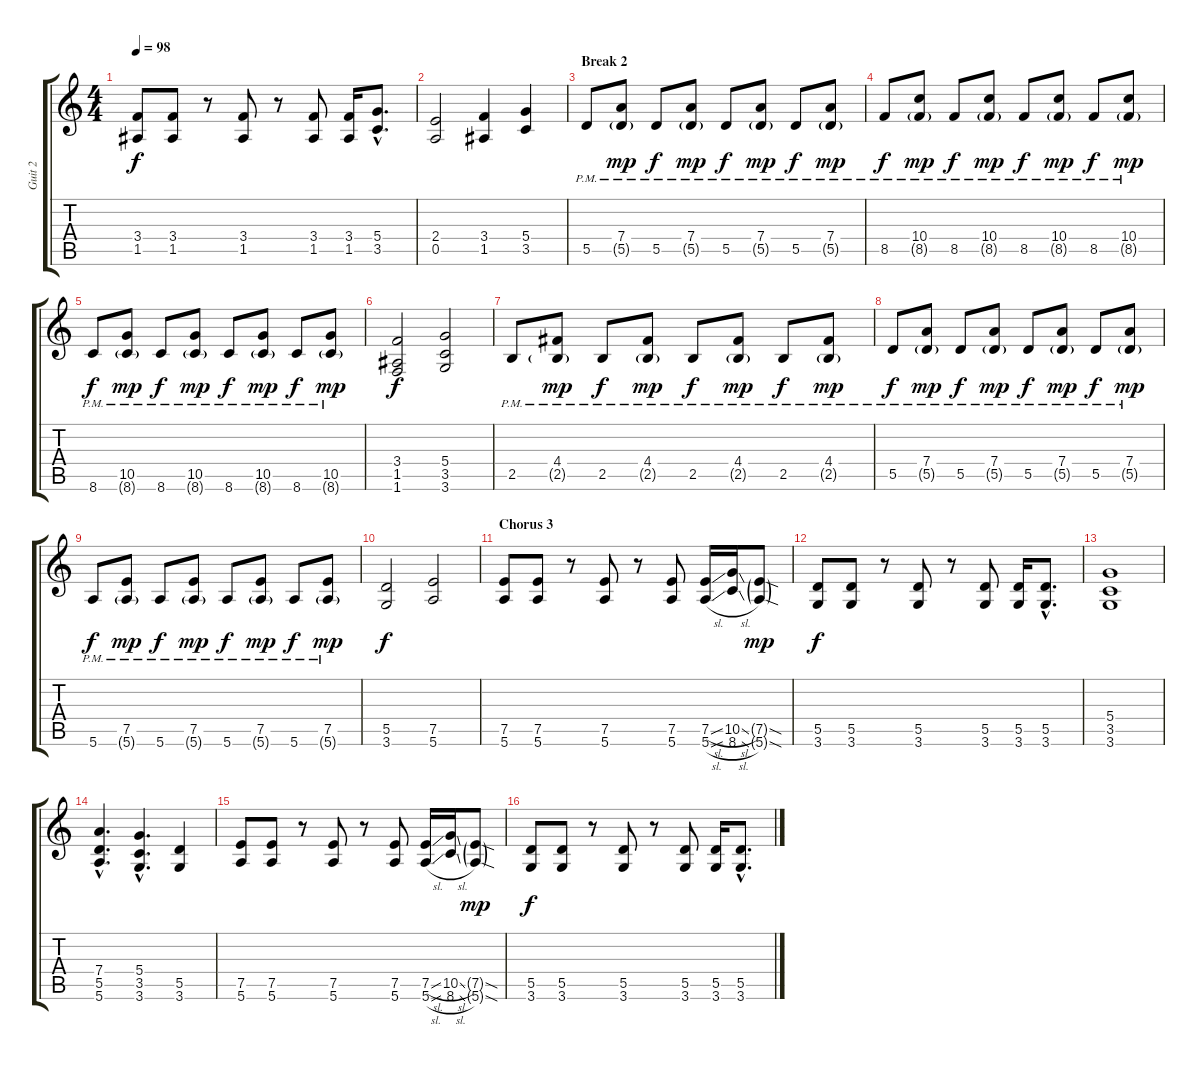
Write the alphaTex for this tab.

\track ("Guit 2" "Guit 2") {instrument overdrivenguitar}
\staff {score tabs}
\tuning (E4 B3 G3 D3 A2 E2) {hide}
\ts (4 4)
\tempo 98
\clef g2
\ks c
(3.4 1.5).8{dy f} (3.4 1.5).8 r.8 (3.4 1.5).8 r.8 (3.4 1.5).8 (3.4 1.5).16 (5.4{hac} 3.5{hac}).8{d} |
(2.4 0.5).2 (3.4 1.5).4 (5.4 3.5).4 |
\section ("" "Break 2")
5.5{pm}.8 (7.4{pm} 5.5{g pm}).8{dy mp} 5.5{pm}.8{dy f} (7.4{pm} 5.5{g pm}).8{dy mp} 5.5{pm}.8{dy f} (7.4{pm} 5.5{g pm}).8{dy mp} 5.5{pm}.8{dy f} (7.4{pm} 5.5{g pm}).8{dy mp} |
8.5{pm}.8{dy f} (10.4{pm} 8.5{g pm}).8{dy mp} 8.5{pm}.8{dy f} (10.4{pm} 8.5{g pm}).8{dy mp} 8.5{pm}.8{dy f} (10.4{pm} 8.5{g pm}).8{dy mp} 8.5{pm}.8{dy f} (10.4{pm} 8.5{g pm}).8{dy mp} |
8.6{pm}.8{dy f} (10.5{pm} 8.6{g pm}).8{dy mp} 8.6{pm}.8{dy f} (10.5{pm} 8.6{g pm}).8{dy mp} 8.6{pm}.8{dy f} (10.5{pm} 8.6{g pm}).8{dy mp} 8.6{pm}.8{dy f} (10.5{pm} 8.6{g pm}).8{dy mp} |
(3.4 1.5 1.6).2{dy f} (5.4 3.5 3.6).2 |
2.5{pm}.8 (4.4{pm} 2.5{g pm}).8{dy mp} 2.5{pm}.8{dy f} (4.4{pm} 2.5{g pm}).8{dy mp} 2.5{pm}.8{dy f} (4.4{pm} 2.5{g pm}).8{dy mp} 2.5{pm}.8{dy f} (4.4{pm} 2.5{g pm}).8{dy mp} |
5.5{pm}.8{dy f} (7.4{pm} 5.5{g pm}).8{dy mp} 5.5{pm}.8{dy f} (7.4{pm} 5.5{g pm}).8{dy mp} 5.5{pm}.8{dy f} (7.4{pm} 5.5{g pm}).8{dy mp} 5.5{pm}.8{dy f} (7.4{pm} 5.5{g pm}).8{dy mp} |
5.6{pm}.8{dy f} (7.5{pm} 5.6{g pm}).8{dy mp} 5.6{pm}.8{dy f} (7.5{pm} 5.6{g pm}).8{dy mp} 5.6{pm}.8{dy f} (7.5{pm} 5.6{g pm}).8{dy mp} 5.6{pm}.8{dy f} (7.5{pm} 5.6{g pm}).8{dy mp} |
(5.5 3.6).2{dy f} (7.5 5.6).2 |
\section ("" "Chorus 3")
(7.5 5.6).8 (7.5 5.6).8 r.8 (7.5 5.6).8 r.8 (7.5 5.6).8 (7.5{sl} 5.6{sl}).16 (10.5{sl} 8.6{sl}).16 (7.5{sod g} 5.6{sod g}).8{dy mp} |
(5.5 3.6).8{dy f} (5.5 3.6).8 r.8 (5.5 3.6).8 r.8 (5.5 3.6).8 (5.5 3.6).16 (5.5{hac} 3.6{hac}).8{d} |
(5.4 3.5 3.6).1 |
(7.4{hac} 5.5{hac} 5.6{hac}).4{d} (5.4{hac} 3.5{hac} 3.6{hac}).4{d} (5.5 3.6).4 |
(7.5 5.6).8 (7.5 5.6).8 r.8 (7.5 5.6).8 r.8 (7.5 5.6).8 (7.5{sl} 5.6{sl}).16 (10.5{sl} 8.6{sl}).16 (7.5{sod g} 5.6{sod g}).8{dy mp} |
(5.5 3.6).8{dy f} (5.5 3.6).8 r.8 (5.5 3.6).8 r.8 (5.5 3.6).8 (5.5 3.6).16 (5.5{hac} 3.6{hac}).8{d}
